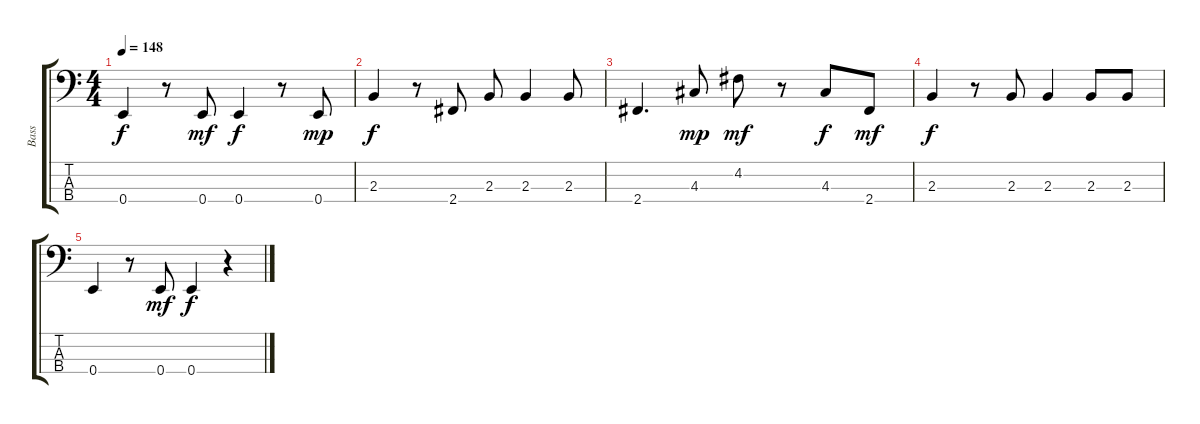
\track ("Bass    " "Bass    ") {instrument electricbassfinger}
\staff {score tabs}
\tuning (G2 D2 A1 E1) {hide}
\ts (4 4)
\tempo 148
\clef f4
\ks c
0.4.4{dy f} r.8 0.4.8{dy mf} 0.4.4{dy f} r.8 0.4.8{dy mp} |
2.3.4{dy f} r.8 2.4.8 2.3.8 2.3.4 2.3.8 |
2.4.4{d} 4.3.8{dy mp} 4.2.8{dy mf} r.8 4.3.8{dy f} 2.4.8{dy mf} |
2.3.4{dy f} r.8 2.3.8 2.3.4 2.3.8 2.3.8 |
0.4.4 r.8 0.4.8{dy mf} 0.4.4{dy f} r.4
